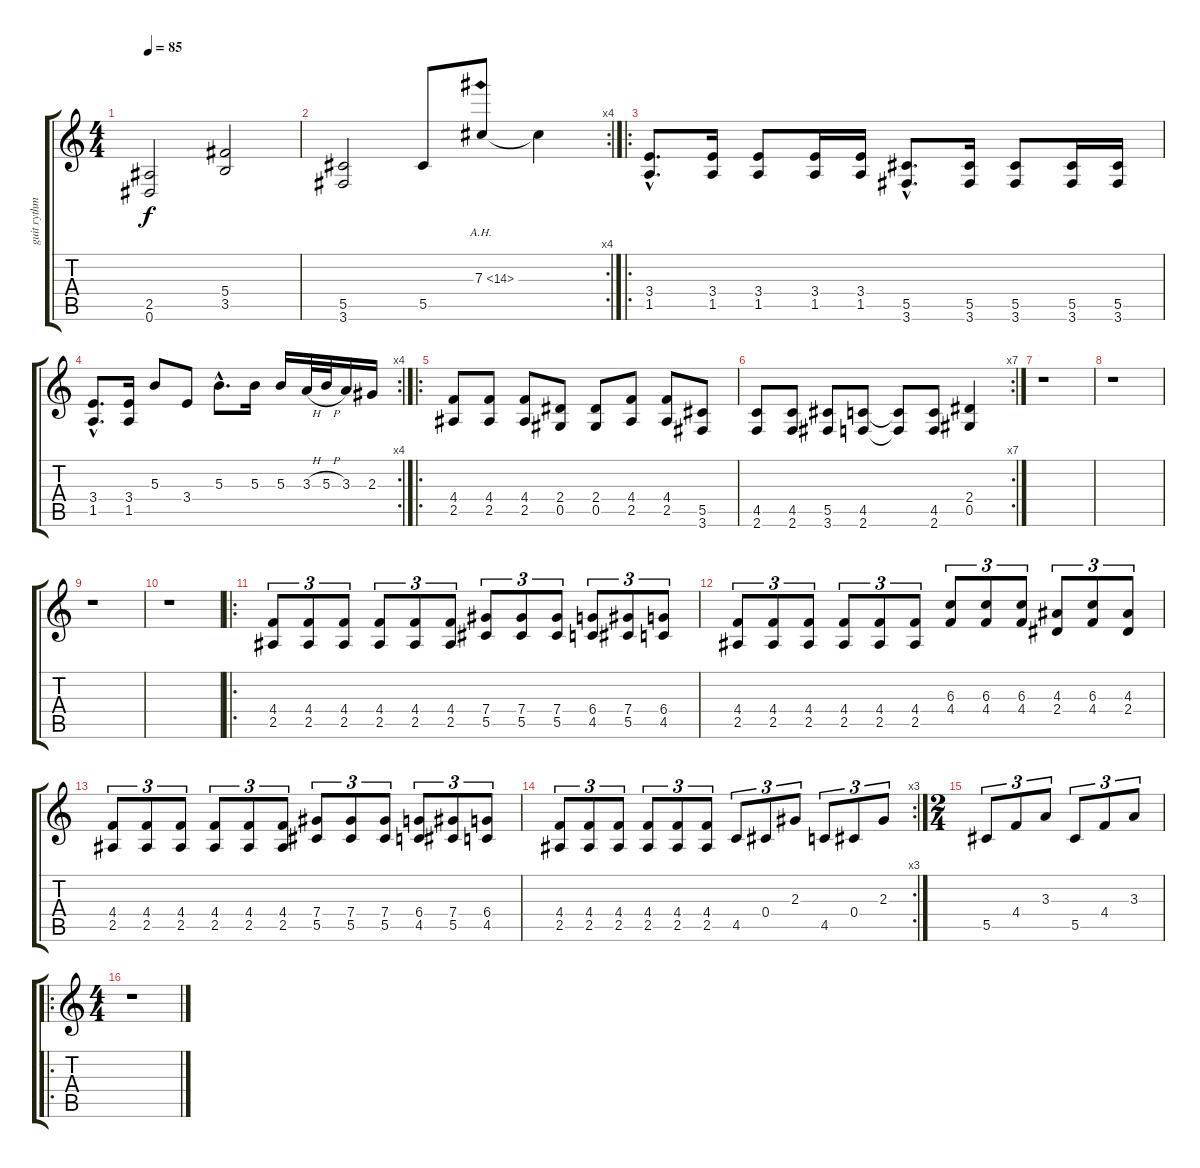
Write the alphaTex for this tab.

\track ("guit rythm" "guit rythm") {instrument distortionguitar}
\staff {score tabs}
\tuning (Eb4 Bb3 Gb3 Db3 Ab2 Eb2) {hide}
\ts (4 4)
\tempo 85
\clef g2
\ks c
(2.5 0.6).2{dy f} (5.4 3.5).2 |
\rc 4
(5.5 3.6).2 5.5.8 7.3{ah 7}.8 7.3{t}.4 |
\ro
(3.4 1.5{hac}).8{d} (3.4 1.5).16 (3.4 1.5).8 (3.4 1.5).16 (3.4 1.5).16 (5.5{hac} 3.6{hac}).8{d} (5.5 3.6).16 (5.5 3.6).8 (5.5 3.6).16 (5.5 3.6).16 |
\rc 4
(3.4{hac} 1.5{hac}).8{d} (3.4 1.5).16 5.3.8 3.4.8 5.3{hac}.8{d} 5.3.16 5.3.16 3.3{h}.32 5.3{h}.32 3.3.16 2.3.16 |
\ro
(4.4 2.5).8 (4.4 2.5).8 (4.4 2.5).8 (2.4 0.5).8 (2.4 0.5).8 (4.4 2.5).8 (4.4 2.5).8 (5.5 3.6).8 |
\rc 7
(4.5 2.6).8 (4.5 2.6).8 (5.5 3.6).8 (4.5 2.6).8 (4.5{t} 2.6{t}).8 (4.5 2.6).8 (2.4 0.5).4 |
r.1 |
r.1 |
r.1 |
r.1 |
\ro
(4.4 2.5).8{tu (3 2)} (4.4 2.5).8{tu (3 2)} (4.4 2.5).8{tu (3 2)} (4.4 2.5).8{tu (3 2)} (4.4 2.5).8{tu (3 2)} (4.4 2.5).8{tu (3 2)} (7.4 5.5).8{tu (3 2)} (7.4 5.5).8{tu (3 2)} (7.4 5.5).8{tu (3 2)} (6.4 4.5).8{tu (3 2)} (7.4 5.5).8{tu (3 2)} (6.4 4.5).8{tu (3 2)} |
(4.4 2.5).8{tu (3 2)} (4.4 2.5).8{tu (3 2)} (4.4 2.5).8{tu (3 2)} (4.4 2.5).8{tu (3 2)} (4.4 2.5).8{tu (3 2)} (4.4 2.5).8{tu (3 2)} (6.3 4.4).8{tu (3 2)} (6.3 4.4).8{tu (3 2)} (6.3 4.4).8{tu (3 2)} (4.3 2.4).8{tu (3 2)} (6.3 4.4).8{tu (3 2)} (4.3 2.4).8{tu (3 2)} |
(4.4 2.5).8{tu (3 2)} (4.4 2.5).8{tu (3 2)} (4.4 2.5).8{tu (3 2)} (4.4 2.5).8{tu (3 2)} (4.4 2.5).8{tu (3 2)} (4.4 2.5).8{tu (3 2)} (7.4 5.5).8{tu (3 2)} (7.4 5.5).8{tu (3 2)} (7.4 5.5).8{tu (3 2)} (6.4 4.5).8{tu (3 2)} (7.4 5.5).8{tu (3 2)} (6.4 4.5).8{tu (3 2)} |
\rc 3
(4.4 2.5).8{tu (3 2)} (4.4 2.5).8{tu (3 2)} (4.4 2.5).8{tu (3 2)} (4.4 2.5).8{tu (3 2)} (4.4 2.5).8{tu (3 2)} (4.4 2.5).8{tu (3 2)} 4.5.8{tu (3 2)} 0.4.8{tu (3 2)} 2.3.8{tu (3 2)} 4.5.8{tu (3 2)} 0.4.8{tu (3 2)} 2.3.8{tu (3 2)} |
\ts (2 4)
5.5.8{tu (3 2)} 4.4.8{tu (3 2)} 3.3.8{tu (3 2)} 5.5.8{tu (3 2)} 4.4.8{tu (3 2)} 3.3.8{tu (3 2)} |
\ro
\ts (4 4)
r.1
